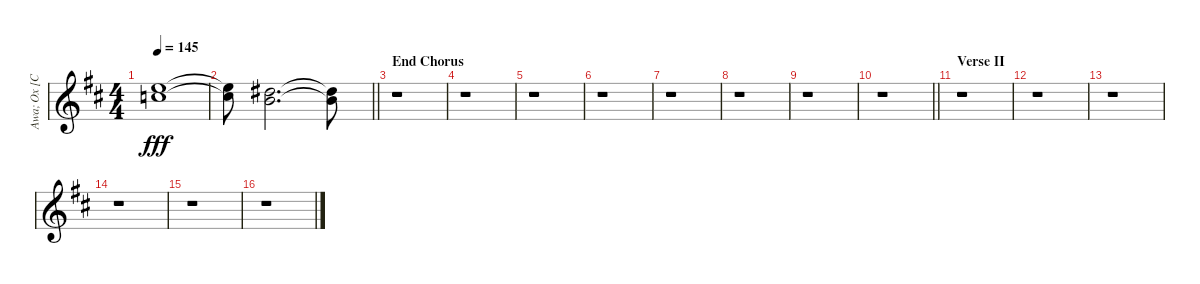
\track ("Awa; Ox [Choirs]" "Awa; Ox [C") {instrument lead1square}
\staff {score}
\tuning (E4 B3 G3 D3 A2 E2) {hide}
\ts (4 4)
\tempo 145
\clef g2
\ks d
(12.1 13.2).1{dy fff} |
\barLineRight lightlight
(12.1{t} 13.2{t}).8 (11.1 12.2).2{d} (11.1{t} 12.2{t}).8 |
\section ("" "End Chorus")
r.1 |
r.1 |
r.1 |
r.1 |
r.1 |
r.1 |
r.1 |
\barLineRight lightlight
r.1 |
\section ("" "Verse II")
r.1 |
r.1 |
r.1 |
r.1 |
r.1 |
r.1
